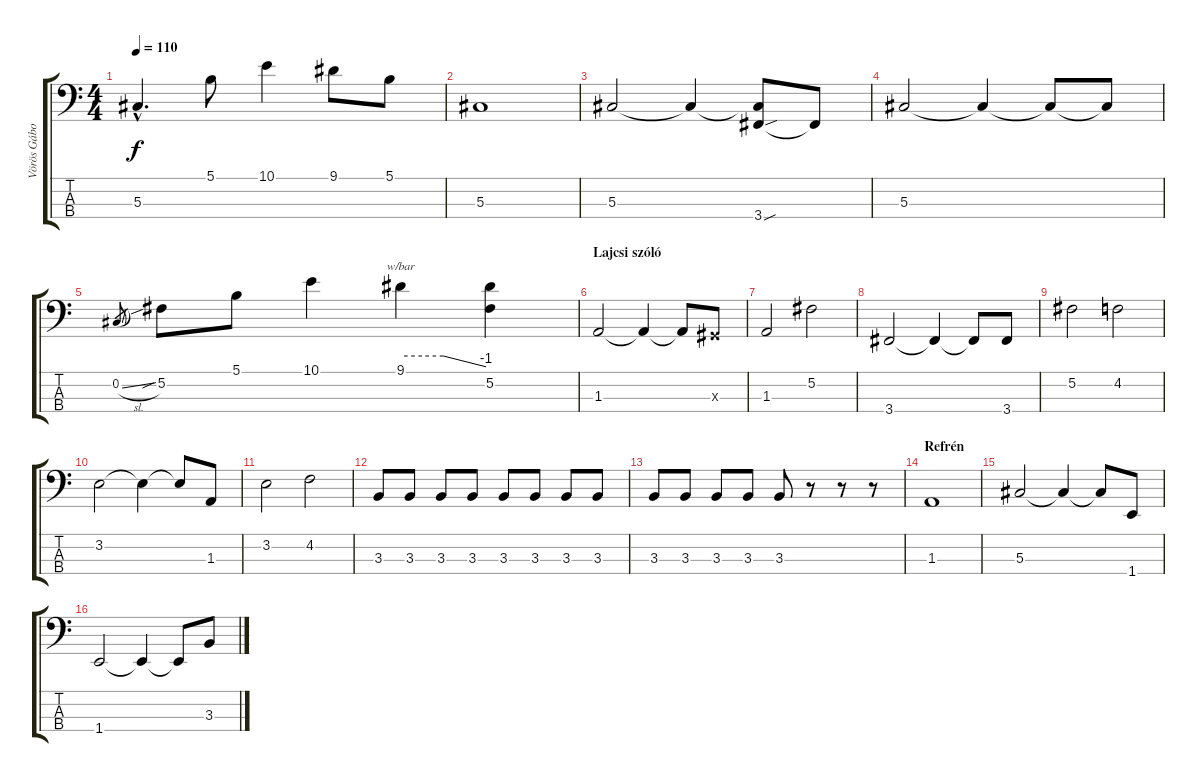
\track ("Vörös Gábor (Bassz)" "Vörös Gábo") {instrument fretlessbass}
\staff {score tabs}
\tuning (Gb2 Db2 Ab1 Eb1) {hide}
\ts (4 4)
\tempo 110
\clef f4
\ks c
5.3{hac}.4{d dy f} 5.1.8 10.1.4 9.1.8 5.1.8 |
5.3.1 |
5.3.2 5.3{t}.4 (5.3{t} 3.4{sou}).8 3.4{t}.8 |
5.3.2 5.3{t}.4 5.3{t}.8 5.3{t}.8 |
0.2{sl}.8{gr} 5.2{sib}.8 5.1.8 10.1.4 9.1.4{tbe (custom default 0 0 15 0 30 0 60 -4)} (9.1{t} 5.2).4 |
\section ("" "Lajcsi szóló")
1.3.2 1.3{t}.4 1.3{t}.8 0.3{x}.8 |
1.3.2 5.2.2 |
3.4.2 3.4{t}.4 3.4{t}.8 3.4.8 |
5.2.2 4.2.2 |
3.2.2 3.2{t}.4 3.2{t}.8 1.3.8 |
3.2.2 4.2.2 |
3.3.8 3.3.8 3.3.8 3.3.8 3.3.8 3.3.8 3.3.8 3.3.8 |
3.3.8 3.3.8 3.3.8 3.3.8 3.3.8 r.8 r.8 r.8 |
\section ("" "Refrén")
1.3.1 |
5.3.2 5.3{t}.4 5.3{t}.8 1.4.8 |
1.4.2 1.4{t}.4 1.4{t}.8 3.3.8
